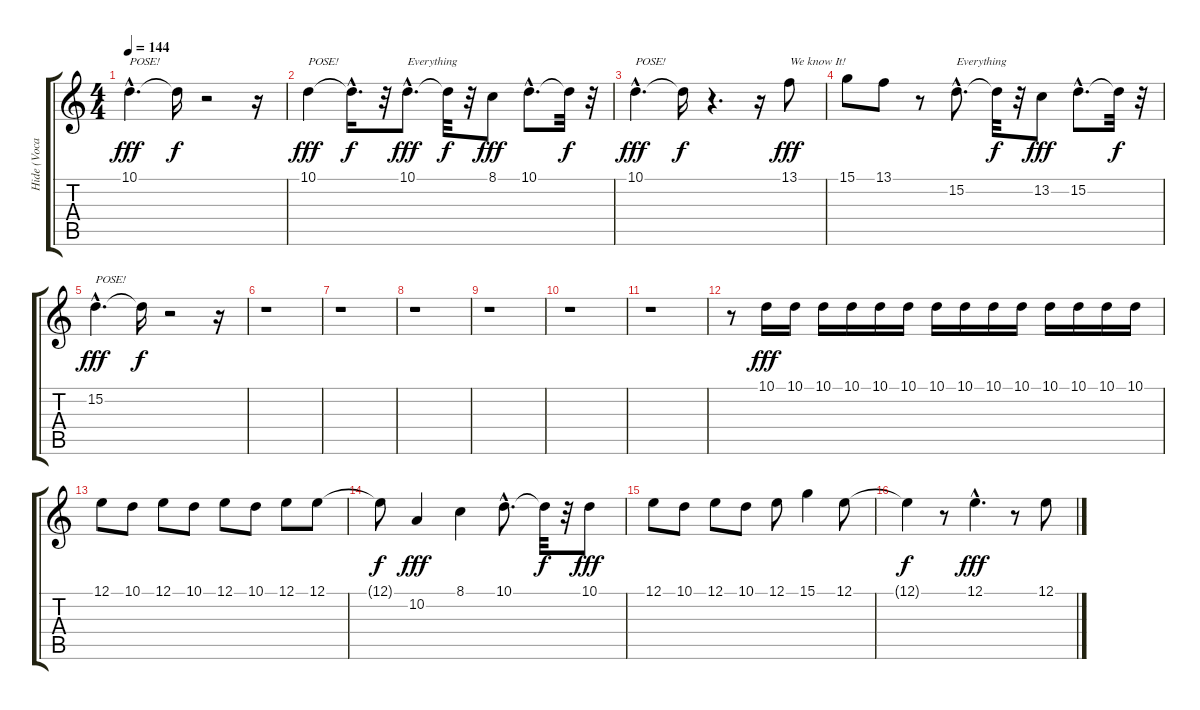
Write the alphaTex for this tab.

\track ("Hide (Vocals)" "Hide (Voca") {instrument englishhorn}
\staff {score tabs}
\tuning (E4 B3 G3 D3 A2 E2) {hide}
\ts (4 4)
\tempo 144
\clef g2
\ks c
10.1{hac}.4{d txt "POSE!" dy fff} 10.1{t}.16{dy f} r.2 r.16 |
10.1.4{txt "POSE!" dy fff} 10.1{hac t}.16{d dy f} r.32 10.1{hac}.8{d txt "Everything" dy fff} 10.1{t}.32{dy f} r.32 8.1.8{dy fff} 10.1{hac}.8{d} 10.1{t}.32{dy f} r.32 |
10.1{hac}.4{d txt "POSE!" dy fff} 10.1{t}.16{dy f} r.4{d} r.16 13.1.8{txt "We know It!" dy fff} |
15.1.8 13.1.8 r.8 15.2{hac}.8{d txt "Everything"} 15.2{t}.32{dy f} r.32 13.2.8{dy fff} 15.2{hac}.8{d} 15.2{t}.32{dy f} r.32 |
15.2{hac}.4{d txt "POSE!" dy fff} 15.2{t}.16{dy f} r.2 r.16 |
r.1 |
r.1 |
r.1 |
r.1 |
r.1 |
r.1 |
r.8 10.1.16{dy fff} 10.1.16 10.1.16 10.1.16 10.1.16 10.1.16 10.1.16 10.1.16 10.1.16 10.1.16 10.1.16 10.1.16 10.1.16 10.1.16 |
12.1.8 10.1.8 12.1.8 10.1.8 12.1.8 10.1.8 12.1.8 12.1.8 |
12.1{t}.8{dy f} 10.2.4{dy fff} 8.1.4 10.1{hac}.8{d} 10.1{t}.32{dy f} r.32 10.1.8{dy fff} |
12.1.8 10.1.8 12.1.8 10.1.8 12.1.8 15.1.4 12.1.8 |
12.1{t}.4{dy f} r.8 12.1{hac}.4{d dy fff} r.8 12.1.8
